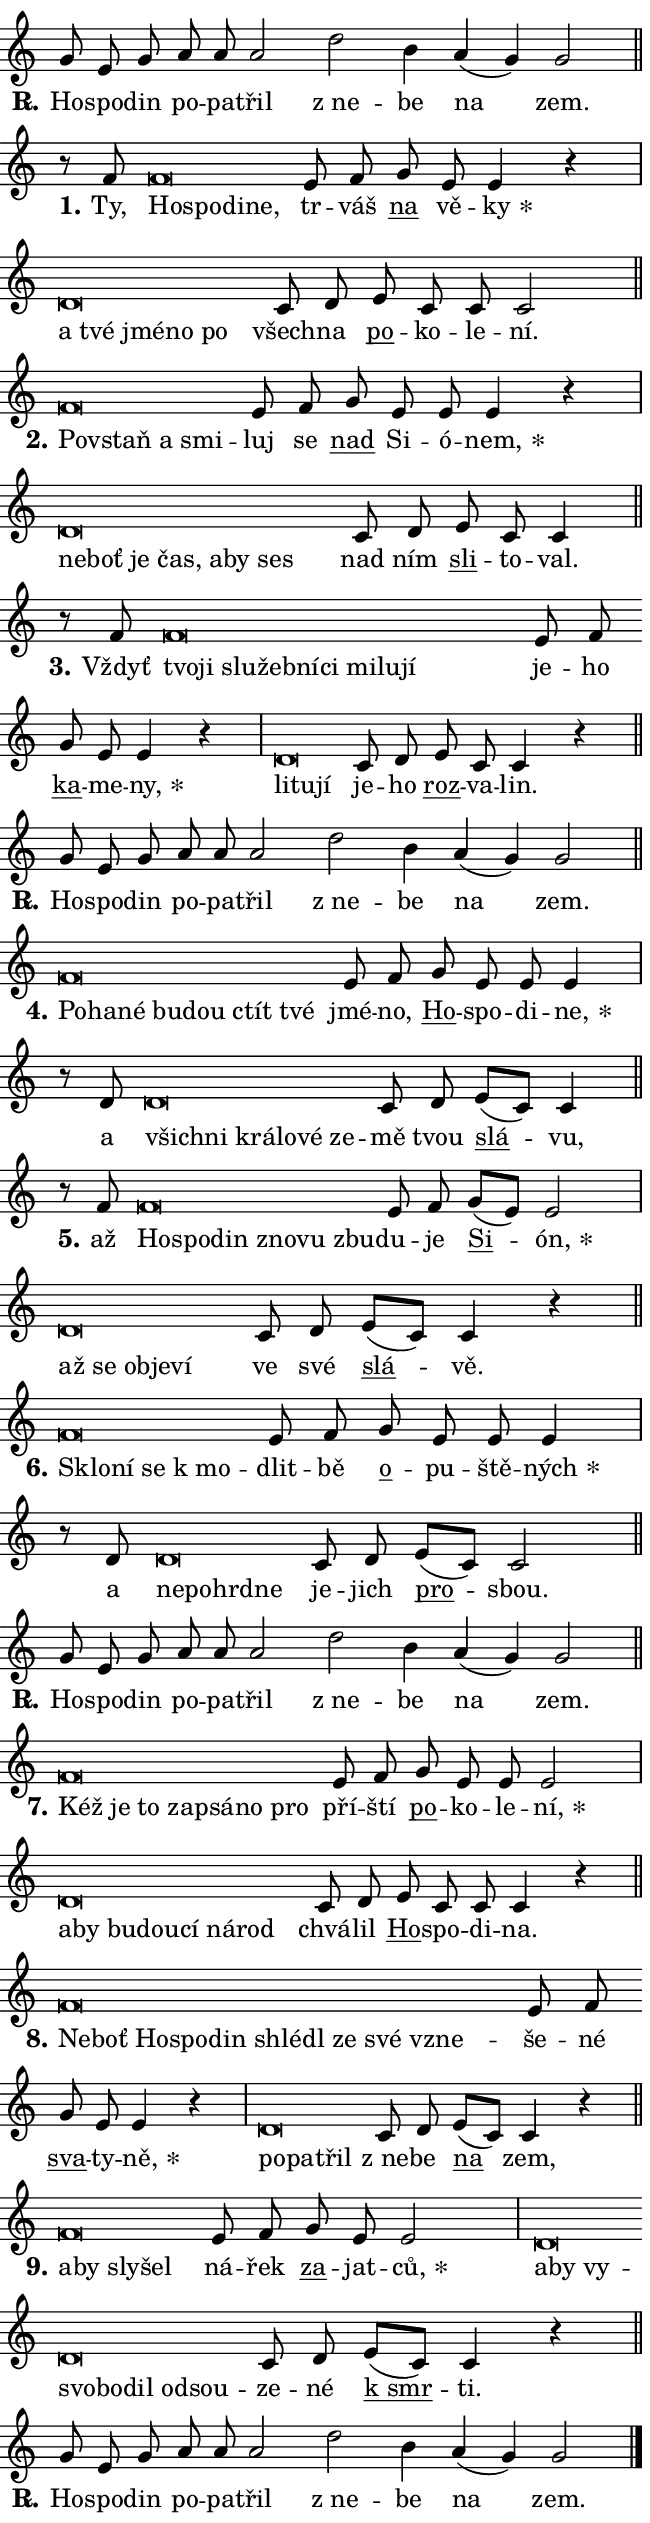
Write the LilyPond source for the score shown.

\version "2.24.0"
\header { tagline = "" }
\paper {
  indent = 0\cm
  top-margin = 0\cm
  right-margin = 0.13\cm % to fit lyric hyphens
  bottom-margin = 0\cm
  left-margin = 0\cm
  paper-width = 11\cm
  page-breaking = #ly:one-page-breaking
  system-system-spacing.basic-distance = #11
  score-system-spacing.basic-distance = #11
  ragged-last = ##f
}


%% Author: Thomas Morley
%% https://lists.gnu.org/archive/html/lilypond-user/2020-05/msg00002.html
#(define (line-position grob)
"Returns position of @var[grob} in current system:
   @code{'start}, if at first time-step
   @code{'end}, if at last time-step
   @code{'middle} otherwise
"
  (let* ((col (ly:item-get-column grob))
         (ln (ly:grob-object col 'left-neighbor))
         (rn (ly:grob-object col 'right-neighbor))
         (col-to-check-left (if (ly:grob? ln) ln col))
         (col-to-check-right (if (ly:grob? rn) rn col))
         (break-dir-left
           (and
             (ly:grob-property col-to-check-left 'non-musical #f)
             (ly:item-break-dir col-to-check-left)))
         (break-dir-right
           (and
             (ly:grob-property col-to-check-right 'non-musical #f)
             (ly:item-break-dir col-to-check-right))))
        (cond ((eqv? 1 break-dir-left) 'start)
              ((eqv? -1 break-dir-right) 'end)
              (else 'middle))))

#(define (tranparent-at-line-position vctor)
  (lambda (grob)
  "Relying on @code{line-position} select the relevant enry from @var{vctor}.
Used to determine transparency,"
    (case (line-position grob)
      ((end) (not (vector-ref vctor 0)))
      ((middle) (not (vector-ref vctor 1)))
      ((start) (not (vector-ref vctor 2))))))

noteHeadBreakVisibility =
#(define-music-function (break-visibility)(vector?)
"Makes @code{NoteHead}s transparent relying on @var{break-visibility}"
#{
  \override NoteHead.transparent =
    #(tranparent-at-line-position break-visibility)
#})

#(define delete-ledgers-for-transparent-note-heads
  (lambda (grob)
    "Reads whether a @code{NoteHead} is transparent.
If so this @code{NoteHead} is removed from @code{'note-heads} from
@var{grob}, which is supposed to be @code{LedgerLineSpanner}.
As a result ledgers are not printed for this @code{NoteHead}"
    (let* ((nhds-array (ly:grob-object grob 'note-heads))
           (nhds-list
             (if (ly:grob-array? nhds-array)
                 (ly:grob-array->list nhds-array)
                 '()))
           ;; Relies on the transparent-property being done before
           ;; Staff.LedgerLineSpanner.after-line-breaking is executed.
           ;; This is fragile ...
           (to-keep
             (remove
               (lambda (nhd)
                 (ly:grob-property nhd 'transparent #f))
               nhds-list)))
      ;; TODO find a better method to iterate over grob-arrays, similiar
      ;; to filter/remove etc for lists
      ;; For now rebuilt from scratch
      (set! (ly:grob-object grob 'note-heads)  '())
      (for-each
        (lambda (nhd)
          (ly:pointer-group-interface::add-grob grob 'note-heads nhd))
        to-keep))))

squashNotes = {
  \override NoteHead.X-extent = #'(-0.2 . 0.2)
  \override NoteHead.Y-extent = #'(-0.75 . 0)
  \override NoteHead.stencil =
    #(lambda (grob)
       (let ((pos (ly:grob-property grob 'staff-position)))
         (begin
           (if (< pos -7) (display "ERROR: Lower brevis then expected\n") (display ""))
           (if (<= pos -6) ly:text-interface::print ly:note-head::print))))
}
unSquashNotes = {
  \revert NoteHead.X-extent
  \revert NoteHead.Y-extent
  \revert NoteHead.stencil
}

hideNotes = \noteHeadBreakVisibility #begin-of-line-visible
unHideNotes = \noteHeadBreakVisibility #all-visible

% work-around for resetting accidentals
% https://lilypond.org/doc/v2.23/Documentation/notation/displaying-rhythms#unmetered-music
cadenzaMeasure = {
  \cadenzaOff
  \partial 1024 s1024
  \cadenzaOn
}

#(define-markup-command (accent layout props text) (markup?)
  "Underline accented syllable"
  (interpret-markup layout props
    #{\markup \override #'(offset . 4.3) \underline { #text }#}))

responsum = \markup \concat {
  "R" \hspace #-1.05 \path #0.1 #'((moveto 0 0.07) (lineto 0.9 0.8)) \hspace #0.05 "."
}

spaceSize = #0.6828661417322834 % exact space size for TeX Gyre Schola

\layout {
  \context {
    \Staff
    \remove "Time_signature_engraver"
    \override LedgerLineSpanner.after-line-breaking = #delete-ledgers-for-transparent-note-heads
  }
  \context {
    \Lyrics {
      \override LyricSpace.minimum-distance = \spaceSize
      \override LyricText.font-name = #"TeX Gyre Schola"
      \override LyricText.font-size = 1
      \override StanzaNumber.font-name = #"TeX Gyre Schola Bold"
      \override StanzaNumber.font-size = 1
    }
  }
  \context {
    \Score 
    \override NoteHead.text =
      #(lambda (grob) 
        (let ((pos (ly:grob-property grob 'staff-position)))
          #{\markup {
            \combine
              \halign #-0.55 \raise #(if (= pos -6) 0 0.5) \override #'(thickness . 2) \draw-line #'(3.2 . 0)
              \musicglyph "noteheads.sM1"
          }#}))
  }
}

% magnetic-lyrics.ily
%
%   written by
%     Jean Abou Samra <jean@abou-samra.fr>
%     Werner Lemberg <wl@gnu.org>
%
%   adapted by
%     Jiri Hon <jiri.hon@gmail.com>
%
% Version 2022-Apr-15

% https://www.mail-archive.com/lilypond-user@gnu.org/msg149350.html

#(define (Left_hyphen_pointer_engraver context)
   "Collect syllable-hyphen-syllable occurrences in lyrics and store
them in properties.  This engraver only looks to the left.  For
example, if the lyrics input is @code{foo -- bar}, it does the
following.

@itemize @bullet
@item
Set the @code{text} property of the @code{LyricHyphen} grob between
@q{foo} and @q{bar} to @code{foo}.

@item
Set the @code{left-hyphen} property of the @code{LyricText} grob with
text @q{foo} to the @code{LyricHyphen} grob between @q{foo} and
@q{bar}.
@end itemize

Use this auxiliary engraver in combination with the
@code{lyric-@/text::@/apply-@/magnetic-@/offset!} hook."
   (let ((hyphen #f)
         (text #f))
     (make-engraver
      (acknowledgers
       ((lyric-syllable-interface engraver grob source-engraver)
        (set! text grob)))
      (end-acknowledgers
       ((lyric-hyphen-interface engraver grob source-engraver)
        ;(when (not (grob::has-interface grob 'lyric-space-interface))
          (set! hyphen grob)));)
      ((stop-translation-timestep engraver)
       (when (and text hyphen)
         (ly:grob-set-object! text 'left-hyphen hyphen))
       (set! text #f)
       (set! hyphen #f)))))

#(define (lyric-text::apply-magnetic-offset! grob)
   "If the space between two syllables is less than the value in
property @code{LyricText@/.details@/.squash-threshold}, move the right
syllable to the left so that it gets concatenated with the left
syllable.

Use this function as a hook for
@code{LyricText@/.after-@/line-@/breaking} if the
@code{Left_@/hyphen_@/pointer_@/engraver} is active."
   (let ((hyphen (ly:grob-object grob 'left-hyphen #f)))
     (when hyphen
       (let ((left-text (ly:spanner-bound hyphen LEFT)))
         (when (grob::has-interface left-text 'lyric-syllable-interface)
           (let* ((common (ly:grob-common-refpoint grob left-text X))
                  (this-x-ext (ly:grob-extent grob common X))
                  (left-x-ext
                   (begin
                     ;; Trigger magnetism for left-text.
                     (ly:grob-property left-text 'after-line-breaking)
                     (ly:grob-extent left-text common X)))
                  ;; `delta` is the gap width between two syllables.
                  (delta (- (interval-start this-x-ext)
                            (interval-end left-x-ext)))
                  (details (ly:grob-property grob 'details))
                  (threshold (assoc-get 'squash-threshold details 0.2)))
             (when (< delta threshold)
               (let* (;; We have to manipulate the input text so that
                      ;; ligatures crossing syllable boundaries are not
                      ;; disabled.  For languages based on the Latin
                      ;; script this is essentially a beautification.
                      ;; However, for non-Western scripts it can be a
                      ;; necessity.
                      (lt (ly:grob-property left-text 'text))
                      (rt (ly:grob-property grob 'text))
                      (is-space (grob::has-interface hyphen 'lyric-space-interface))
                      (space (if is-space " " ""))
                      (extra-delta (if is-space spaceSize 0))
                      ;; Append new syllable.
                      (ltrt-space (if (and (string? lt) (string? rt))
                                (string-append lt space rt)
                                (make-concat-markup (list lt space rt))))
                      ;; Right-align `ltrt` to the right side.
                      (ltrt-space-markup (grob-interpret-markup
                               grob
                               (make-translate-markup
                                (cons (interval-length this-x-ext) 0)
                                (make-right-align-markup ltrt-space)))))
                 (begin
                   ;; Don't print `left-text`.
                   (ly:grob-set-property! left-text 'stencil #f)
                   ;; Set text and stencil (which holds all collected
                   ;; syllables so far) and shift it to the left.
                   (ly:grob-set-property! grob 'text ltrt-space)
                   (ly:grob-set-property! grob 'stencil ltrt-space-markup)
                   (ly:grob-translate-axis! grob (- (- delta extra-delta)) X))))))))))


#(define (lyric-hyphen::displace-bounds-first grob)
   ;; Make very sure this callback isn't triggered too early.
   (let ((left (ly:spanner-bound grob LEFT))
         (right (ly:spanner-bound grob RIGHT)))
     (ly:grob-property left 'after-line-breaking)
     (ly:grob-property right 'after-line-breaking)
     (ly:lyric-hyphen::print grob)))

squashThreshold = #0.4

\layout {
  \context {
    \Lyrics
    \consists #Left_hyphen_pointer_engraver
    \override LyricText.after-line-breaking =
      #lyric-text::apply-magnetic-offset!
    \override LyricHyphen.stencil = #lyric-hyphen::displace-bounds-first
    \override LyricText.details.squash-threshold = \squashThreshold
    \override LyricHyphen.minimum-distance = 0
    \override LyricHyphen.minimum-length = \squashThreshold
  }
}

squashText = \override LyricText.details.squash-threshold = 9999
unSquashText = \override LyricText.details.squash-threshold = \squashThreshold

leftText = \override LyricText.self-alignment-X = #LEFT
unLeftText = \revert LyricText.self-alignment-X

starOffset = #(lambda (grob) 
                (let ((x_offset (ly:self-alignment-interface::aligned-on-x-parent grob)))
                  (if (= x_offset 0) 0 (+ x_offset 1.2))))

star = #(define-music-function (syllable)(string?)
"Append star separator at the end of a syllable"
#{
  \once \override LyricText.X-offset = #starOffset
  \lyricmode { \markup {
    #syllable
    \override #'((font-name . "TeX Gyre Schola Bold")) \hspace #0.2 \lower #0.65 \larger "*"
  } }
#})

starAccent = #(define-music-function (syllable)(string?)
"Append star separator at the end of a syllable and make accent"
#{
  \once \override LyricText.X-offset = #starOffset
  \lyricmode { \markup {
    \accent #syllable
    \override #'((font-name . "TeX Gyre Schola Bold")) \hspace #0.2 \lower #0.65 \larger "*"
  } }
#})

breath = #(define-music-function (syllable)(string?)
"Append breathing indicator at the end of a syllable"
#{
  \lyricmode { \markup { #syllable "+" } }
#})

optionalBreath = #(define-music-function (syllable)(string?)
"Append optional breathing indicator at the end of a syllable"
#{
  \lyricmode { \markup { #syllable "(+)" } }
#})


\score {
    <<
        \new Voice = "melody" { \cadenzaOn \key c \major \relative { g'8 e g a a a2 \bar "" d b4 \bar "" a( g) g2 \cadenzaMeasure \bar "||" \break } }
        \new Lyrics \lyricsto "melody" { \lyricmode { \set stanza = \responsum
Ho -- spo -- din po -- pa -- třil "z ne" -- be na zem. } }
    >>
    \layout {}
}

\score {
    <<
        \new Voice = "melody" { \cadenzaOn \key c \major \relative { r8 f'8 \squashNotes f\breve*1/16 \hideNotes \breve*1/16 \bar "" \breve*1/16 \breve*1/16 \bar "" \unHideNotes \unSquashNotes e8 f \bar "" g e e4 r \cadenzaMeasure \bar "|" \squashNotes d\breve*1/16 \hideNotes \breve*1/16 \bar "" \breve*1/16 \bar "" \breve*1/16 \breve*1/16 \bar "" \unHideNotes \unSquashNotes c8 d \bar "" e c c c2 \cadenzaMeasure \bar "||" \break } }
        \new Lyrics \lyricsto "melody" { \lyricmode { \set stanza = "1."
Ty, \leftText Ho -- \squashText spo -- di -- ne, \unLeftText \unSquashText tr -- váš \markup \accent na vě -- \star ky \leftText a \squashText tvé jmé -- no po \unLeftText \unSquashText všech -- na \markup \accent po -- ko -- le -- ní. } }
    >>
    \layout {}
}

\score {
    <<
        \new Voice = "melody" { \cadenzaOn \key c \major \relative { \squashNotes f'\breve*1/16 \hideNotes \breve*1/16 \bar "" \breve*1/16 \breve*1/16 \bar "" \unHideNotes \unSquashNotes e8 f \bar "" g e e e4 r \cadenzaMeasure \bar "|" \squashNotes d\breve*1/16 \hideNotes \breve*1/16 \bar "" \breve*1/16 \bar "" \breve*1/16 \bar "" \breve*1/16 \bar "" \breve*1/16 \breve*1/16 \bar "" \unHideNotes \unSquashNotes c8 d \bar "" e c c4 \cadenzaMeasure \bar "||" \break } }
        \new Lyrics \lyricsto "melody" { \lyricmode { \set stanza = "2."
\leftText Po -- \squashText vstaň a smi -- \unLeftText \unSquashText luj se \markup \accent nad Si -- ó -- \star nem, \leftText ne -- \squashText boť je čas, a -- by ses \unLeftText \unSquashText nad ním \markup \accent sli -- to -- val. } }
    >>
    \layout {}
}

\score {
    <<
        \new Voice = "melody" { \cadenzaOn \key c \major \relative { r8 f'8 \squashNotes f\breve*1/16 \hideNotes \breve*1/16 \bar "" \breve*1/16 \bar "" \breve*1/16 \bar "" \breve*1/16 \bar "" \breve*1/16 \bar "" \breve*1/16 \bar "" \breve*1/16 \breve*1/16 \bar "" \unHideNotes \unSquashNotes e8 f \bar "" g e e4 r \cadenzaMeasure \bar "|" \squashNotes d\breve*1/16 \hideNotes \breve*1/16 \breve*1/16 \bar "" \unHideNotes \unSquashNotes c8 d \bar "" e c c4 r \cadenzaMeasure \bar "||" \break } }
        \new Lyrics \lyricsto "melody" { \lyricmode { \set stanza = "3."
Vždyť \leftText tvo -- \squashText ji slu -- žeb -- ní -- ci mi -- lu -- jí \unLeftText \unSquashText je -- ho \markup \accent ka -- me -- \star ny, \leftText li -- \squashText tu -- jí \unLeftText \unSquashText je -- ho \markup \accent roz -- va -- lin. } }
    >>
    \layout {}
}

\score {
    <<
        \new Voice = "melody" { \cadenzaOn \key c \major \relative { g'8 e g a a a2 \bar "" d b4 \bar "" a( g) g2 \cadenzaMeasure \bar "||" \break } }
        \new Lyrics \lyricsto "melody" { \lyricmode { \set stanza = \responsum
Ho -- spo -- din po -- pa -- třil "z ne" -- be na zem. } }
    >>
    \layout {}
}

\score {
    <<
        \new Voice = "melody" { \cadenzaOn \key c \major \relative { \squashNotes f'\breve*1/16 \hideNotes \breve*1/16 \bar "" \breve*1/16 \bar "" \breve*1/16 \bar "" \breve*1/16 \bar "" \breve*1/16 \breve*1/16 \bar "" \unHideNotes \unSquashNotes e8 f \bar "" g e e e4 \cadenzaMeasure \bar "|" r8 d8 \squashNotes d\breve*1/16 \hideNotes \breve*1/16 \bar "" \breve*1/16 \bar "" \breve*1/16 \bar "" \breve*1/16 \breve*1/16 \bar "" \unHideNotes \unSquashNotes c8 d \bar "" e[( c)] c4 \cadenzaMeasure \bar "||" \break } }
        \new Lyrics \lyricsto "melody" { \lyricmode { \set stanza = "4."
\leftText Po -- \squashText ha -- né bu -- dou ctít tvé \unLeftText \unSquashText jmé -- no, \markup \accent Ho -- spo -- di -- \star ne, a \leftText všich -- \squashText ni krá -- lo -- vé ze -- \unLeftText \unSquashText mě tvou \markup \accent slá -- vu, } }
    >>
    \layout {}
}

\score {
    <<
        \new Voice = "melody" { \cadenzaOn \key c \major \relative { r8 f'8 \squashNotes f\breve*1/16 \hideNotes \breve*1/16 \bar "" \breve*1/16 \bar "" \breve*1/16 \bar "" \breve*1/16 \breve*1/16 \bar "" \unHideNotes \unSquashNotes e8 f \bar "" g[( e)] e2 \cadenzaMeasure \bar "|" \squashNotes d\breve*1/16 \hideNotes \breve*1/16 \bar "" \breve*1/16 \bar "" \breve*1/16 \breve*1/16 \bar "" \unHideNotes \unSquashNotes c8 d \bar "" e[( c)] c4 r \cadenzaMeasure \bar "||" \break } }
        \new Lyrics \lyricsto "melody" { \lyricmode { \set stanza = "5."
až \leftText Ho -- \squashText spo -- din zno -- vu zbu -- \unLeftText \unSquashText du -- je \markup \accent Si -- \star ón, \leftText až \squashText se ob -- je -- ví \unLeftText \unSquashText ve své \markup \accent slá -- vě. } }
    >>
    \layout {}
}

\score {
    <<
        \new Voice = "melody" { \cadenzaOn \key c \major \relative { \squashNotes f'\breve*1/16 \hideNotes \breve*1/16 \bar "" \breve*1/16 \breve*1/16 \bar "" \unHideNotes \unSquashNotes e8 f \bar "" g e e e4 \cadenzaMeasure \bar "|" r8 d8 \squashNotes d\breve*1/16 \hideNotes \breve*1/16 \bar "" \breve*1/16 \breve*1/16 \bar "" \unHideNotes \unSquashNotes c8 d \bar "" e[( c)] c2 \cadenzaMeasure \bar "||" \break } }
        \new Lyrics \lyricsto "melody" { \lyricmode { \set stanza = "6."
\leftText Sklo -- \squashText ní se "k mo" -- \unLeftText \unSquashText dlit -- bě \markup \accent o -- pu -- ště -- \star ných a \leftText ne -- \squashText po -- hrd -- ne \unLeftText \unSquashText je -- jich \markup \accent pro -- sbou. } }
    >>
    \layout {}
}

\score {
    <<
        \new Voice = "melody" { \cadenzaOn \key c \major \relative { g'8 e g a a a2 \bar "" d b4 \bar "" a( g) g2 \cadenzaMeasure \bar "||" \break } }
        \new Lyrics \lyricsto "melody" { \lyricmode { \set stanza = \responsum
Ho -- spo -- din po -- pa -- třil "z ne" -- be na zem. } }
    >>
    \layout {}
}

\score {
    <<
        \new Voice = "melody" { \cadenzaOn \key c \major \relative { \squashNotes f'\breve*1/16 \hideNotes \breve*1/16 \bar "" \breve*1/16 \bar "" \breve*1/16 \bar "" \breve*1/16 \bar "" \breve*1/16 \breve*1/16 \bar "" \unHideNotes \unSquashNotes e8 f \bar "" g e e e2 \cadenzaMeasure \bar "|" \squashNotes d\breve*1/16 \hideNotes \breve*1/16 \bar "" \breve*1/16 \bar "" \breve*1/16 \bar "" \breve*1/16 \bar "" \breve*1/16 \breve*1/16 \bar "" \unHideNotes \unSquashNotes c8 d \bar "" e c c c4 r \cadenzaMeasure \bar "||" \break } }
        \new Lyrics \lyricsto "melody" { \lyricmode { \set stanza = "7."
\leftText Kéž \squashText je to za -- psá -- no pro \unLeftText \unSquashText pří -- ští \markup \accent po -- ko -- le -- \star ní, \leftText a -- \squashText by bu -- dou -- cí ná -- rod \unLeftText \unSquashText chvá -- lil \markup \accent Ho -- spo -- di -- na. } }
    >>
    \layout {}
}

\score {
    <<
        \new Voice = "melody" { \cadenzaOn \key c \major \relative { \squashNotes f'\breve*1/16 \hideNotes \breve*1/16 \bar "" \breve*1/16 \bar "" \breve*1/16 \bar "" \breve*1/16 \bar "" \breve*1/16 \bar "" \breve*1/16 \bar "" \breve*1/16 \bar "" \breve*1/16 \breve*1/16 \bar "" \unHideNotes \unSquashNotes e8 f \bar "" g e e4 r \cadenzaMeasure \bar "|" \squashNotes d\breve*1/16 \hideNotes \breve*1/16 \breve*1/16 \bar "" \unHideNotes \unSquashNotes c8 d \bar "" e[( c)] c4 r \cadenzaMeasure \bar "||" \break } }
        \new Lyrics \lyricsto "melody" { \lyricmode { \set stanza = "8."
\leftText Ne -- \squashText boť Ho -- spo -- din shlé -- dl ze své vzne -- \unLeftText \unSquashText še -- né \markup \accent sva -- ty -- \star ně, \leftText po -- \squashText pa -- třil \unLeftText \unSquashText "z ne" -- be \markup \accent na zem, } }
    >>
    \layout {}
}

\score {
    <<
        \new Voice = "melody" { \cadenzaOn \key c \major \relative { \squashNotes f'\breve*1/16 \hideNotes \breve*1/16 \bar "" \breve*1/16 \breve*1/16 \bar "" \unHideNotes \unSquashNotes e8 f \bar "" g e e2 \cadenzaMeasure \bar "|" \squashNotes d\breve*1/16 \hideNotes \breve*1/16 \bar "" \breve*1/16 \bar "" \breve*1/16 \bar "" \breve*1/16 \bar "" \breve*1/16 \bar "" \breve*1/16 \breve*1/16 \bar "" \unHideNotes \unSquashNotes c8 d \bar "" e[( c)] c4 r \cadenzaMeasure \bar "||" \break } }
        \new Lyrics \lyricsto "melody" { \lyricmode { \set stanza = "9."
\leftText a -- \squashText by sly -- šel \unLeftText \unSquashText ná -- řek \markup \accent za -- jat -- \star ců, \leftText a -- \squashText by vy -- svo -- bo -- dil od -- sou -- \unLeftText \unSquashText ze -- né \markup \accent "k smr" -- ti. } }
    >>
    \layout {}
}

\score {
    <<
        \new Voice = "melody" { \cadenzaOn \key c \major \relative { g'8 e g a a a2 \bar "" d b4 \bar "" a( g) g2 \cadenzaMeasure \bar "||" \break } \bar "|." }
        \new Lyrics \lyricsto "melody" { \lyricmode { \set stanza = \responsum
Ho -- spo -- din po -- pa -- třil "z ne" -- be na zem. } }
    >>
    \layout {}
}
